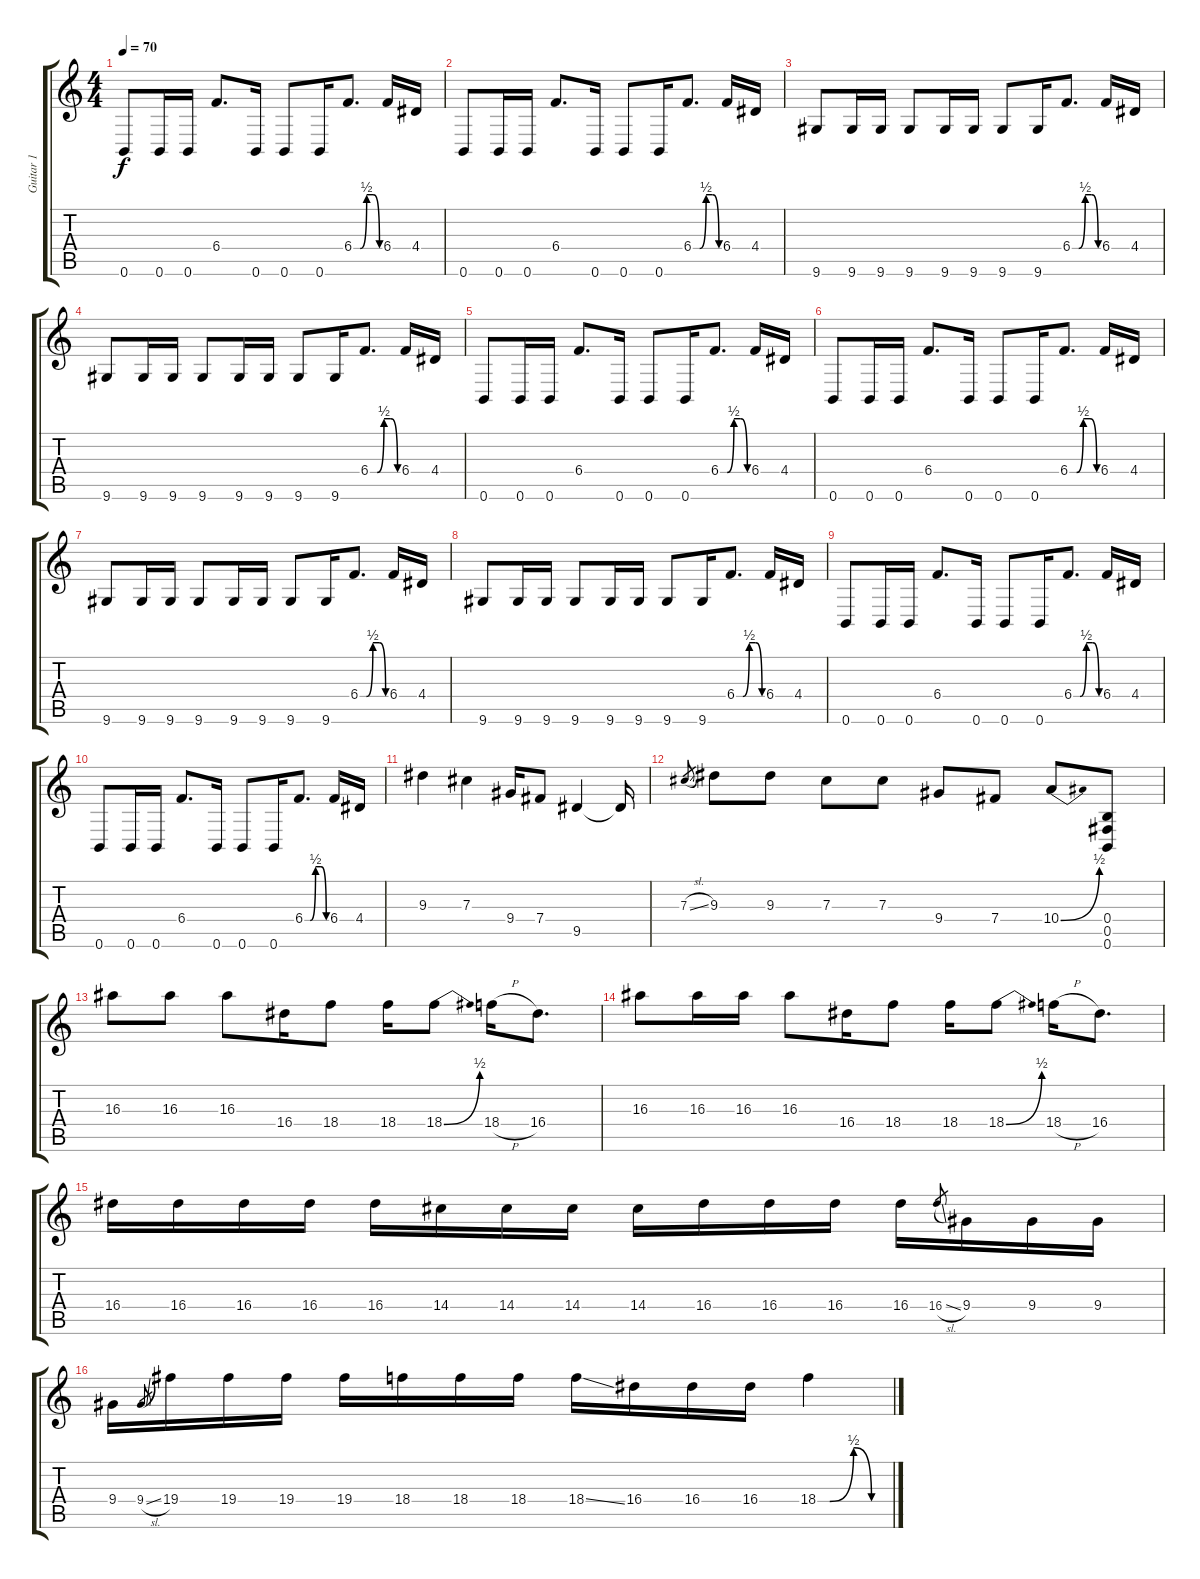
\track ("Guitar 1" "Guitar 1") {instrument distortionguitar}
\staff {score tabs}
\tuning (Eb4 B3 Gb3 B2 Gb2 B1) {hide}
\ts (4 4)
\tempo 70
\clef g2
\ks c
0.6.8{dy f} 0.6.16 0.6.16 6.4.8{d} 0.6.16 0.6.8 0.6.16 6.4{be (custom 0 0 15 0 30 2 45 2 60 0)}.8{d} 6.4.16 4.4.16 |
0.6.8 0.6.16 0.6.16 6.4.8{d} 0.6.16 0.6.8 0.6.16 6.4{be (custom 0 0 15 0 30 2 45 2 60 0)}.8{d} 6.4.16 4.4.16 |
9.6.8 9.6.16 9.6.16 9.6.8 9.6.16 9.6.16 9.6.8 9.6.16 6.4{be (custom 0 0 15 0 30 2 45 2 60 0)}.8{d} 6.4.16 4.4.16 |
9.6.8 9.6.16 9.6.16 9.6.8 9.6.16 9.6.16 9.6.8 9.6.16 6.4{be (custom 0 0 15 0 30 2 45 2 60 0)}.8{d} 6.4.16 4.4.16 |
0.6.8 0.6.16 0.6.16 6.4.8{d} 0.6.16 0.6.8 0.6.16 6.4{be (custom 0 0 15 0 30 2 45 2 60 0)}.8{d} 6.4.16 4.4.16 |
0.6.8 0.6.16 0.6.16 6.4.8{d} 0.6.16 0.6.8 0.6.16 6.4{be (custom 0 0 15 0 30 2 45 2 60 0)}.8{d} 6.4.16 4.4.16 |
9.6.8 9.6.16 9.6.16 9.6.8 9.6.16 9.6.16 9.6.8 9.6.16 6.4{be (custom 0 0 15 0 30 2 45 2 60 0)}.8{d} 6.4.16 4.4.16 |
9.6.8 9.6.16 9.6.16 9.6.8 9.6.16 9.6.16 9.6.8 9.6.16 6.4{be (custom 0 0 15 0 30 2 45 2 60 0)}.8{d} 6.4.16 4.4.16 |
0.6.8 0.6.16 0.6.16 6.4.8{d} 0.6.16 0.6.8 0.6.16 6.4{be (custom 0 0 15 0 30 2 45 2 60 0)}.8{d} 6.4.16 4.4.16 |
0.6.8 0.6.16 0.6.16 6.4.8{d} 0.6.16 0.6.8 0.6.16 6.4{be (custom 0 0 15 0 30 2 45 2 60 0)}.8{d} 6.4.16 4.4.16 |
9.3.4 7.3.4 9.4.16 7.4.8 9.5.4 9.5{t}.16 |
7.3{sl}.8{gr} 9.3.8 9.3.8 7.3.8 7.3.8 9.4.8 7.4.8 10.4{be (bend 0 0 60 2)}.8 (0.4 0.5 0.6).8 |
16.3.8 16.3.8 16.3.8 16.4.16 18.4.8 18.4.16 18.4{be (bend 0 0 60 2)}.8 18.4{h}.16 16.4.8{d} |
16.3.8 16.3.16 16.3.16 16.3.8 16.4.16 18.4.8 18.4.16 18.4{be (bend 0 0 60 2)}.8 18.4{h}.16 16.4.8{d} |
16.4.16 16.4.16 16.4.16 16.4.16 16.4.16 14.4.16 14.4.16 14.4.16 14.4.16 16.4.16 16.4.16 16.4.16 16.4.16 16.4{sl}.8{gr} 9.4.16 9.4.16 9.4.16 |
9.4.16 9.4{sl}.8{gr} 19.4.16 19.4.16 19.4.16 19.4.16 18.4.16 18.4.16 18.4.16 18.4{ss}.16 16.4.16 16.4.16 16.4.16 18.4{be (custom 0 0 10 0 30 2 45 0 60 0)}.4
